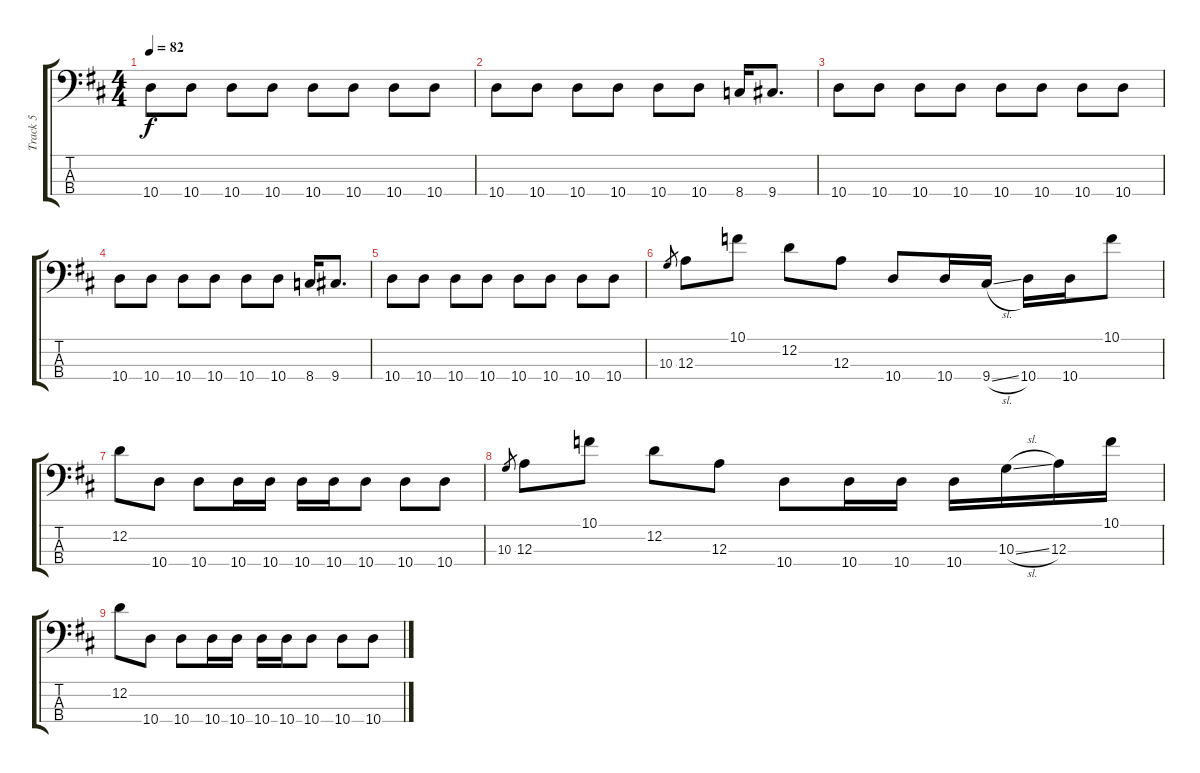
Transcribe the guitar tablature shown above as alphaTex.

\track ("Track 5" "Track 5") {instrument electricbassfinger}
\staff {score tabs}
\tuning (G2 D2 A1 E1) {hide}
\ts (4 4)
\tempo 82
\clef f4
\ks d
10.4.8{dy f} 10.4.8 10.4.8 10.4.8 10.4.8 10.4.8 10.4.8 10.4.8 |
10.4.8 10.4.8 10.4.8 10.4.8 10.4.8 10.4.8 8.4.16 9.4.8{d} |
10.4.8 10.4.8 10.4.8 10.4.8 10.4.8 10.4.8 10.4.8 10.4.8 |
10.4.8 10.4.8 10.4.8 10.4.8 10.4.8 10.4.8 8.4.16 9.4.8{d} |
10.4.8 10.4.8 10.4.8 10.4.8 10.4.8 10.4.8 10.4.8 10.4.8 |
10.3.8{gr} 12.3.8 10.1.8 12.2.8 12.3.8 10.4.8 10.4.16 9.4{sl}.16 10.4.16 10.4.16 10.1.8 |
12.2.8 10.4.8 10.4.8 10.4.16 10.4.16 10.4.16 10.4.16 10.4.8 10.4.8 10.4.8 |
10.3.8{gr} 12.3.8 10.1.8 12.2.8 12.3.8 10.4.8 10.4.16 10.4.16 10.4.16 10.3{sl}.16 12.3.16 10.1.16 |
12.2.8 10.4.8 10.4.8 10.4.16 10.4.16 10.4.16 10.4.16 10.4.8 10.4.8 10.4.8
